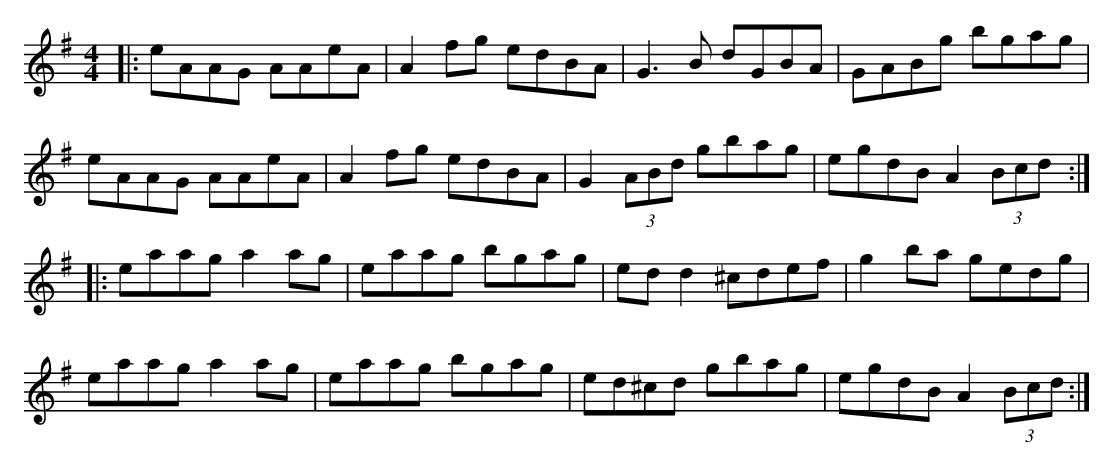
X:1
M:4/4
K:Ador
|:eAAG AAeA|A2fg edBA|G3B dGBA|GABg bgag|
eAAG AAeA|A2fg edBA|G2 (3ABd gbag|egdB A2(3Bcd:|
|:eaag a2ag|eaag bgag|edd2 ^cdef|g2ba gedg|
eaag a2 ag|eaag bgag|ed^cd gbag|egdB A2(3Bcd:|
